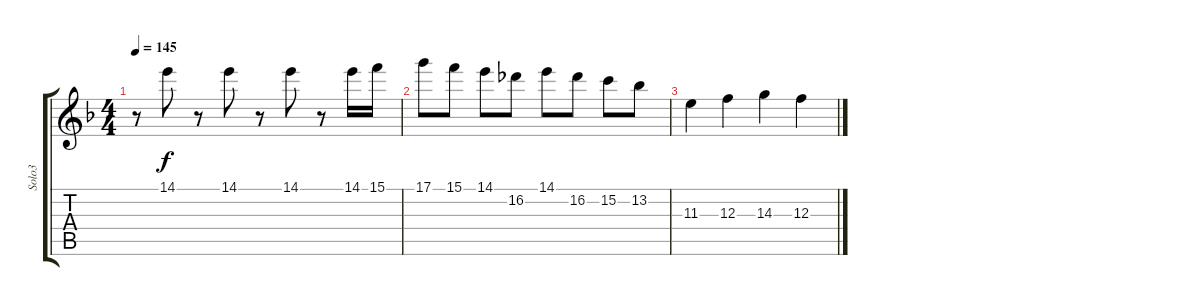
\track ("Solo3" "Solo3") {instrument acousticguitarsteel}
\staff {score tabs}
\tuning (D4 A3 F3 C3 G2 C2) {hide}
\ts (4 4)
\tempo 145
\clef g2
\ks f
r.8{dy f} 14.1.8 r.8 14.1.8 r.8 14.1.8 r.8 14.1.16 15.1.16 |
17.1.8 15.1.8 14.1.8 16.2.8 14.1.8 16.2.8 15.2.8 13.2.8 |
11.3.4 12.3.4 14.3.4 12.3.4
